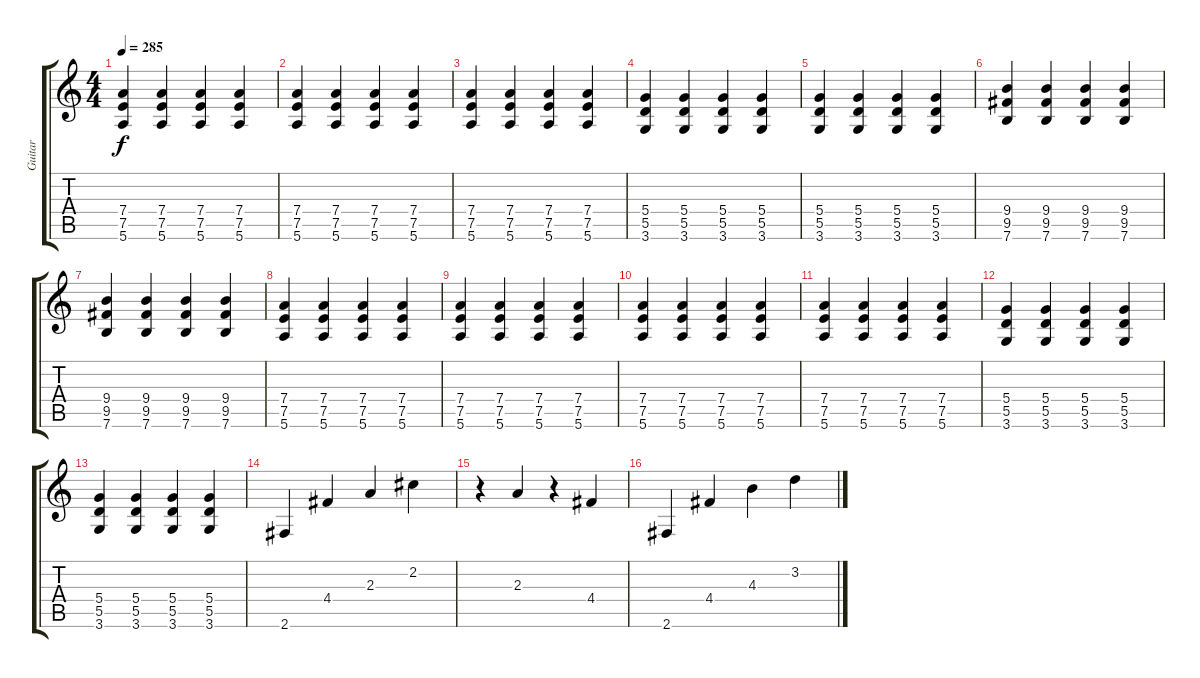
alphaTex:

\track ("Guitar" "Guitar") {instrument acousticguitarsteel}
\staff {score tabs}
\tuning (E4 B3 G3 D3 A2 E2) {hide}
\ts (4 4)
\tempo 285
\clef g2
\ks c
(7.4 7.5 5.6).4{dy f} (7.4 7.5 5.6).4 (7.4 7.5 5.6).4 (7.4 7.5 5.6).4 |
(7.4 7.5 5.6).4 (7.4 7.5 5.6).4 (7.4 7.5 5.6).4 (7.4 7.5 5.6).4 |
(7.4 7.5 5.6).4 (7.4 7.5 5.6).4 (7.4 7.5 5.6).4 (7.4 7.5 5.6).4 |
(5.4 5.5 3.6).4 (5.4 5.5 3.6).4 (5.4 5.5 3.6).4 (5.4 5.5 3.6).4 |
(5.4 5.5 3.6).4 (5.4 5.5 3.6).4 (5.4 5.5 3.6).4 (5.4 5.5 3.6).4 |
(9.4 9.5 7.6).4 (9.4 9.5 7.6).4 (9.4 9.5 7.6).4 (9.4 9.5 7.6).4 |
(9.4 9.5 7.6).4 (9.4 9.5 7.6).4 (9.4 9.5 7.6).4 (9.4 9.5 7.6).4 |
(7.4 7.5 5.6).4 (7.4 7.5 5.6).4 (7.4 7.5 5.6).4 (7.4 7.5 5.6).4 |
(7.4 7.5 5.6).4 (7.4 7.5 5.6).4 (7.4 7.5 5.6).4 (7.4 7.5 5.6).4 |
(7.4 7.5 5.6).4 (7.4 7.5 5.6).4 (7.4 7.5 5.6).4 (7.4 7.5 5.6).4 |
(7.4 7.5 5.6).4 (7.4 7.5 5.6).4 (7.4 7.5 5.6).4 (7.4 7.5 5.6).4 |
(5.4 5.5 3.6).4 (5.4 5.5 3.6).4 (5.4 5.5 3.6).4 (5.4 5.5 3.6).4 |
(5.4 5.5 3.6).4 (5.4 5.5 3.6).4 (5.4 5.5 3.6).4 (5.4 5.5 3.6).4 |
2.6.4 4.4.4 2.3.4 2.2.4 |
r.4 2.3.4 r.4 4.4.4 |
2.6.4 4.4.4 4.3.4 3.2.4
